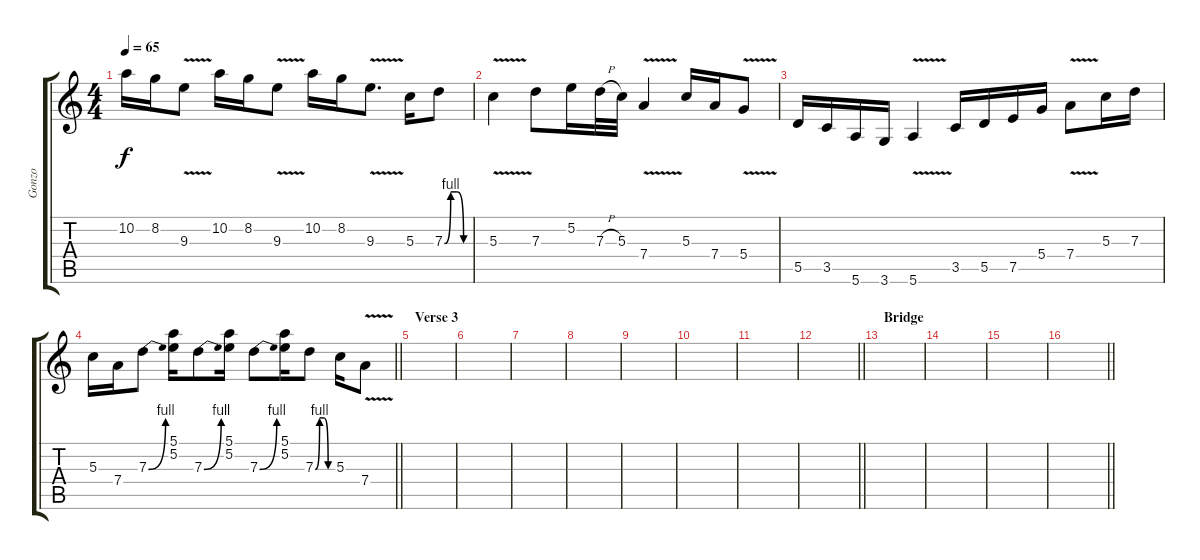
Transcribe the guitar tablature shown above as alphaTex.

\track ("Gonzo" "Gonzo") {instrument acousticguitarsteel}
\staff {score tabs}
\tuning (E4 B3 G3 D3 A2 E2) {hide}
\ts (4 4)
\tempo 65
\clef g2
\ks c
10.2.16{dy f} 8.2.16 9.3{v}.8 10.2.16 8.2.16 9.3{v}.8 10.2.16 8.2.16 9.3{v}.8{d} 5.3.16 7.3{be (custom 0 0 15 4 30 4 46 0 60 0)}.8 |
5.3{v}.4 7.3.8 5.2.16 7.3{h}.32 5.3.32 7.4{v}.4 5.3.16 7.4.16 5.4{v}.8 |
5.5.16 3.5.16 5.6.16 3.6.16 5.6{v}.4 3.5.16 5.5.16 7.5.16 5.4.16 7.4{v}.8 5.3.16 7.3.16 |
\barLineRight lightlight
5.3.16 7.4.16 7.3{be (bend 0 0 60 4)}.8 (5.1 5.2).16 7.3{be (bend 0 0 60 4)}.8 (5.1 5.2).16 7.3{be (bend 0 0 60 4)}.8 (5.1 5.2).16 7.3{be (custom 0 0 15 4 30 4 45 0 60 0)}.8 5.3.16 7.4{v}.8 |
\section ("" "Verse 3")
|
|
|
|
|
|
|
\barLineRight lightlight
|
\section ("" "Bridge")
|
|
|
\barLineRight lightlight
